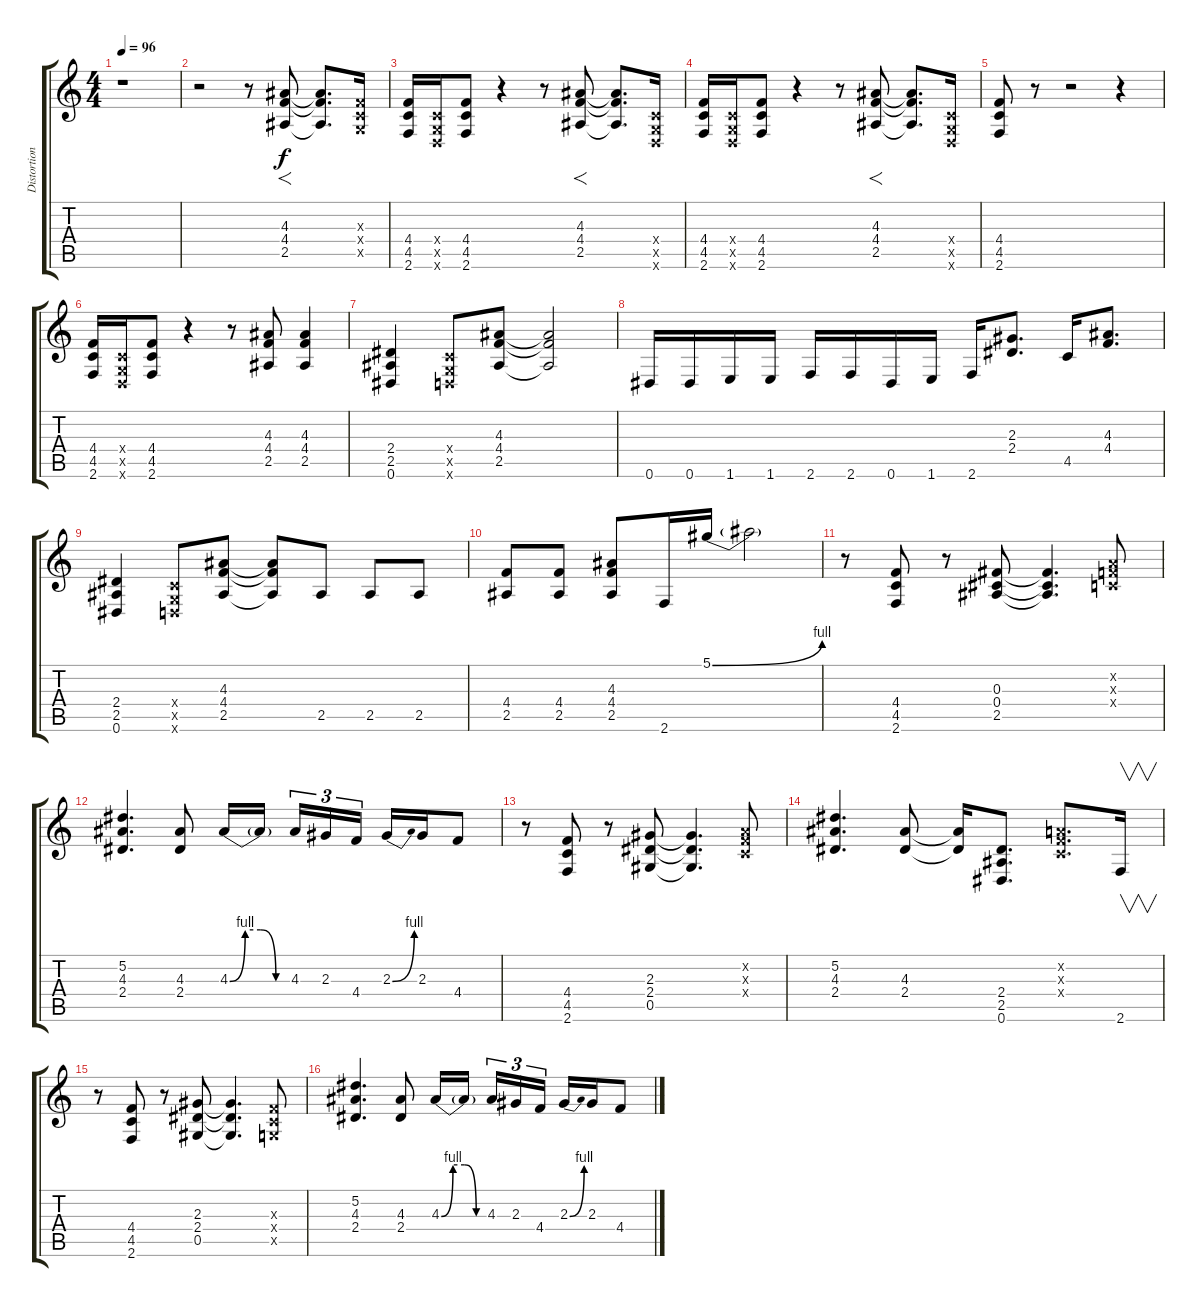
\track ("Distortion Guitar 2" "Distortion") {instrument distortionguitar}
\staff {score tabs}
\tuning (Eb4 Bb3 Gb3 Db3 Ab2 Eb2) {hide}
\ts (4 4)
\tempo 96
\clef g2
\ks c
r.1{dy f} |
r.2 r.8 (4.3 4.4 2.5).8{f} (4.3{t} 4.4{t} 2.5{t}).8{d} (-1.3{x} -1.4{x} -1.5{x}).16 |
(4.4 4.5 2.6).16 (-1.4{x} -1.5{x} -1.6{x}).16 (4.4 4.5 2.6).8 r.4 r.8 (4.3 4.4 2.5).8{f} (4.3{t} 4.4{t} 2.5{t}).8{d} (-1.4{x} -1.5{x} -1.6{x}).16 |
(4.4 4.5 2.6).16 (-1.4{x} -1.5{x} -1.6{x}).16 (4.4 4.5 2.6).8 r.4 r.8 (4.3 4.4 2.5).8{f} (4.3{t} 4.4{t} 2.5{t}).8{d} (-1.4{x} -1.5{x} -1.6{x}).16 |
(4.4 4.5 2.6).8 r.8 r.2 r.4 |
(4.4 4.5 2.6).16 (-1.4{x} -1.5{x} -1.6{x}).16 (4.4 4.5 2.6).8 r.4 r.8 (4.3 4.4 2.5).8 (4.3 4.4 2.5).4 |
(2.4 2.5 0.6).4 (-1.4{x} -1.5{x} -1.6{x}).8 (4.3 4.4 2.5).8 (4.3{t} 4.4{t} 2.5{t}).2 |
0.6.16 0.6.16 1.6.16 1.6.16 2.6.16 2.6.16 0.6.16 1.6.16 2.6.16 (2.3 2.4).8{d} 4.5.16 (4.3 4.4).8{d} |
(2.4 2.5 0.6).4 (-1.4{x} -1.5{x} -1.6{x}).8 (4.3 4.4 2.5).8 (4.3{t} 4.4{t} 2.5{t}).8 2.5.8 2.5.8 2.5.8 |
(4.4 2.5).8 (4.4 2.5).8 (4.3 4.4 2.5).8 2.6.16 5.1{be (bend 0 0 60 4)}.16 5.1{t}.2 |
r.8 (4.4 4.5 2.6).8 r.8 (0.3 0.4 2.5).8 (0.3{t} 0.4{t} 2.5{t}).4{d} (-1.2{x} -1.3{x} -1.4{x}).8 |
(5.2 4.3 2.4).4{d} (4.3 2.4).8 4.3{be (custom 0 0 15 4 30 4 45 0 60 0)}.16 4.3{t}.16{beam splitsecondary} 4.3.16{tu (3 2)} 2.3.16{tu (3 2)} 4.4.16{tu (3 2)} 2.3{be (bend 0 0 60 4)}.16 2.3.16 4.4.8 |
r.8 (4.4 4.5 2.6).8 r.8 (2.3 2.4 0.5).8 (2.3{t} 2.4{t} 0.5{t}).4{d} (-1.2{x} -1.3{x} -1.4{x}).8 |
(5.2 4.3 2.4).4{d} (4.3 2.4).8 (4.3{t} 2.4{t}).16 (2.4 2.5 0.6).8{d} (-1.2{x} -1.3{x} -1.4{x}).8{d} 2.6.16{v} |
r.8 (4.4 4.5 2.6).8 r.8 (2.3 2.4 0.5).8 (2.3{t} 2.4{t} 0.5{t}).4{d} (-1.3{x} -1.4{x} -1.5{x}).8 |
(5.2 4.3 2.4).4{d} (4.3 2.4).8 4.3{be (custom 0 0 15 4 30 4 45 0 60 0)}.16 4.3{t}.16{beam splitsecondary} 4.3.16{tu (3 2)} 2.3.16{tu (3 2)} 4.4.16{tu (3 2)} 2.3{be (bend 0 0 60 4)}.16 2.3.16 4.4.8
